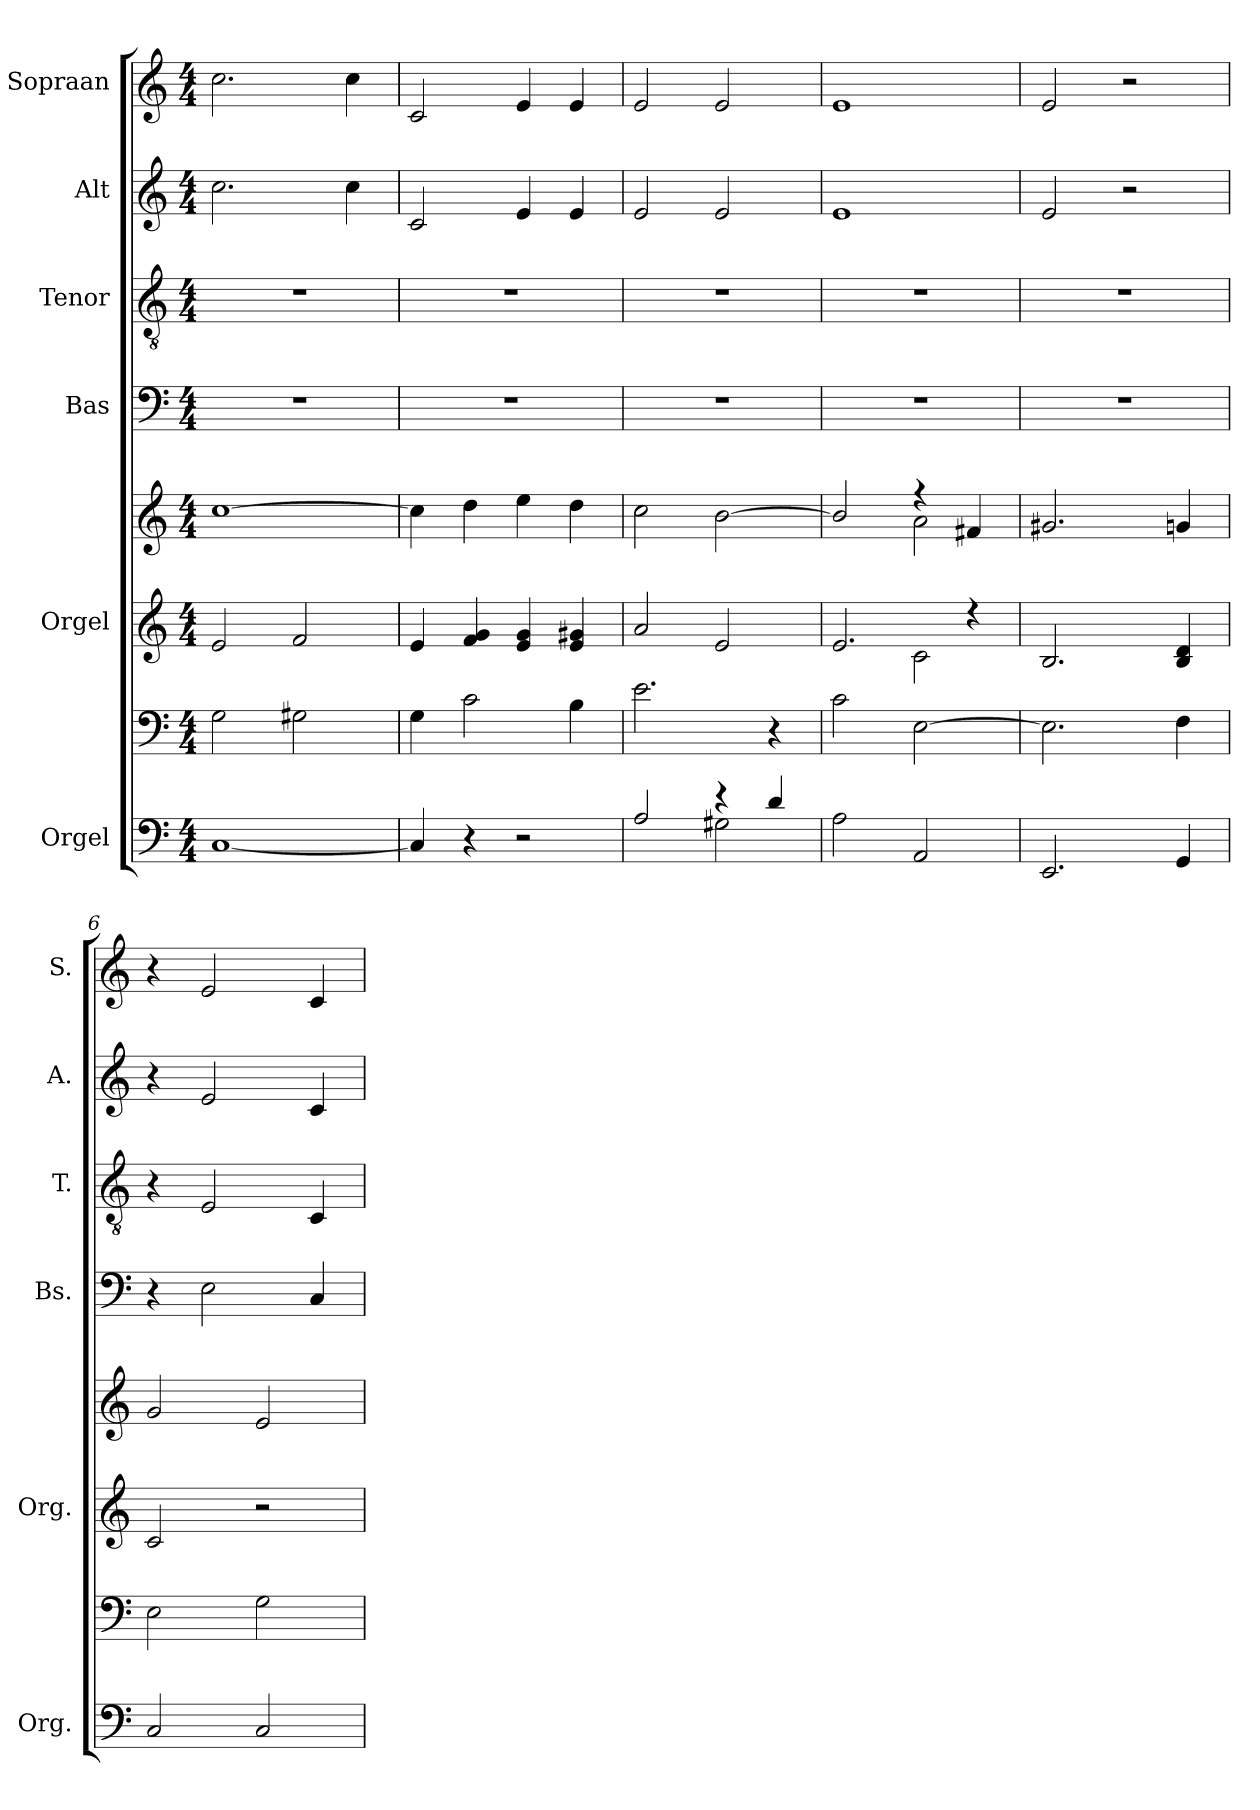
**kern	**kern	**kern	**kern	**kern	**kern	**kern	**kern
*part6	*part6	*part5	*part5	*part4	*part3	*part2	*part1
*staff8	*staff7	*staff6	*staff5	*staff4	*staff3	*staff2	*staff1
*I"Orgel	*	*I"Orgel	*	*I"Bas	*I"Tenor	*I"Alt	*I"Sopraan
*I'Org.	*	*I'Org.	*	*I'Bs.	*I'T.	*I'A.	*I'S.
*clefF4	*clefF4	*clefG2	*clefG2	*clefF4	*clefGv2	*clefG2	*clefG2
*k[]	*k[]	*k[]	*k[]	*k[]	*k[]	*k[]	*k[]
*M4/4	*M4/4	*M4/4	*M4/4	*M4/4	*M4/4	*M4/4	*M4/4
*MM150	*MM150	*MM150	*MM150	*MM150	*MM150	*MM150	*MM150
=1	=1	=1	=1	=1	=1	=1	=1
[1C	2G\	2e/	[1cc	1r	1r	2.cc\	2.cc\
.	2G#X\	2f/	.	.	.	.	.
.	.	.	.	.	.	4cc\	4cc\
=2	=2	=2	=2	=2	=2	=2	=2
4C/]	4G\	4e/	4cc\]	1r	1r	2c/	2c/
4r	2c\	4f/ 4g/	4dd\	.	.	.	.
2r	.	4e/ 4g/	4ee\	.	.	4e/	4e/
.	4B\	4e/ 4g#X/	4dd\	.	.	4e/	4e/
=3	=3	=3	=3	=3	=3	=3	=3
*^	*	*	*	*	*	*	*
2A/	2ryy	2.e\	2a/	2cc\	1r	1r	2e/	2e/
4r	2G#X\	.	2e/	[2b\	.	.	2e/	2e/
4d/	.	4r	.	.	.	.	.	.
*v	*v	*	*	*	*	*	*	*
=4	=4	=4	=4	=4	=4	=4	=4
*	*	*^	*^	*	*	*	*
2A\	2c\	2.e/	2ryy	2b/]	2ryy	1r	1r	1e	1e
2AA/	[2E\	.	2c\	4r	2a\	.	.	.	.
.	.	4r	.	4f#X/	.	.	.	.	.
*	*	*v	*v	*	*	*	*	*	*
*	*	*	*v	*v	*	*	*	*
=5	=5	=5	=5	=5	=5	=5	=5
2.EE/	2.E\]	2.B/	2.g#X/	1r	1r	2e/	2e/
.	.	.	.	.	.	2r	2r
4GG/	4F\	4B/ 4d/	4gn/	.	.	.	.
=6	=6	=6	=6	=6	=6	=6	=6
2C/	2E\	2c/	2g/	4r	4r	4r	4r
.	.	.	.	2E\	2E/	2e/	2e/
2C/	2G\	2r	2e/	.	.	.	.
.	.	.	.	4C/	4C/	4c/	4c/
=	=	=	=	=	=	=	=
*-	*-	*-	*-	*-	*-	*-	*-
